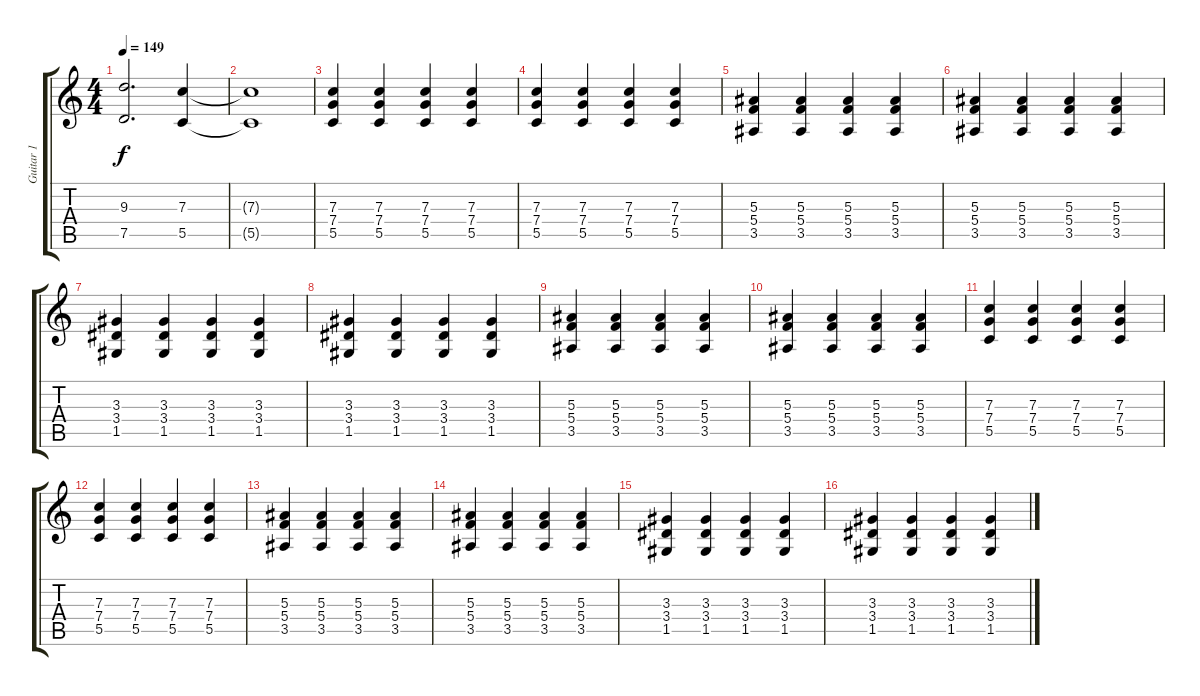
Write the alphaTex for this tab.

\track ("Guitar 1" "Guitar 1") {instrument electricguitarclean}
\staff {score tabs}
\tuning (D4 A3 F3 C3 G2 C2) {hide}
\ts (4 4)
\tempo 149
\clef g2
\ks c
(9.3 7.5).2{d dy f} (7.3 5.5).4 |
(7.3{t} 5.5{t}).1 |
(7.3 7.4 5.5).4{instrument overdrivenguitar} (7.3 7.4 5.5).4 (7.3 7.4 5.5).4 (7.3 7.4 5.5).4 |
(7.3 7.4 5.5).4 (7.3 7.4 5.5).4 (7.3 7.4 5.5).4 (7.3 7.4 5.5).4 |
(5.3 5.4 3.5).4 (5.3 5.4 3.5).4 (5.3 5.4 3.5).4 (5.3 5.4 3.5).4 |
(5.3 5.4 3.5).4 (5.3 5.4 3.5).4 (5.3 5.4 3.5).4 (5.3 5.4 3.5).4 |
(3.3 3.4 1.5).4 (3.3 3.4 1.5).4 (3.3 3.4 1.5).4 (3.3 3.4 1.5).4 |
(3.3 3.4 1.5).4 (3.3 3.4 1.5).4 (3.3 3.4 1.5).4 (3.3 3.4 1.5).4 |
(5.3 5.4 3.5).4 (5.3 5.4 3.5).4 (5.3 5.4 3.5).4 (5.3 5.4 3.5).4 |
(5.3 5.4 3.5).4 (5.3 5.4 3.5).4 (5.3 5.4 3.5).4 (5.3 5.4 3.5).4 |
(7.3 7.4 5.5).4 (7.3 7.4 5.5).4 (7.3 7.4 5.5).4 (7.3 7.4 5.5).4 |
(7.3 7.4 5.5).4 (7.3 7.4 5.5).4 (7.3 7.4 5.5).4 (7.3 7.4 5.5).4 |
(5.3 5.4 3.5).4 (5.3 5.4 3.5).4 (5.3 5.4 3.5).4 (5.3 5.4 3.5).4 |
(5.3 5.4 3.5).4 (5.3 5.4 3.5).4 (5.3 5.4 3.5).4 (5.3 5.4 3.5).4 |
(3.3 3.4 1.5).4 (3.3 3.4 1.5).4 (3.3 3.4 1.5).4 (3.3 3.4 1.5).4 |
(3.3 3.4 1.5).4 (3.3 3.4 1.5).4 (3.3 3.4 1.5).4 (3.3 3.4 1.5).4
